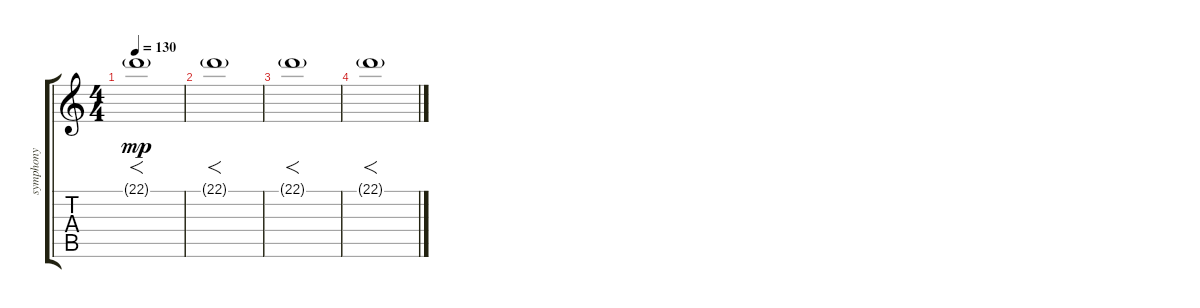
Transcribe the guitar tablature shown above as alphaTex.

\track ("symphony" "symphony") {instrument tremolostrings}
\staff {score tabs}
\tuning (E4 B3 G3 D3 A2 E2) {hide}
\ts (4 4)
\tempo 130
\clef g2
\ks c
22.1{g}.1{f dy mp} |
22.1{g}.1{f} |
22.1{g}.1{f} |
22.1{g}.1{f}
